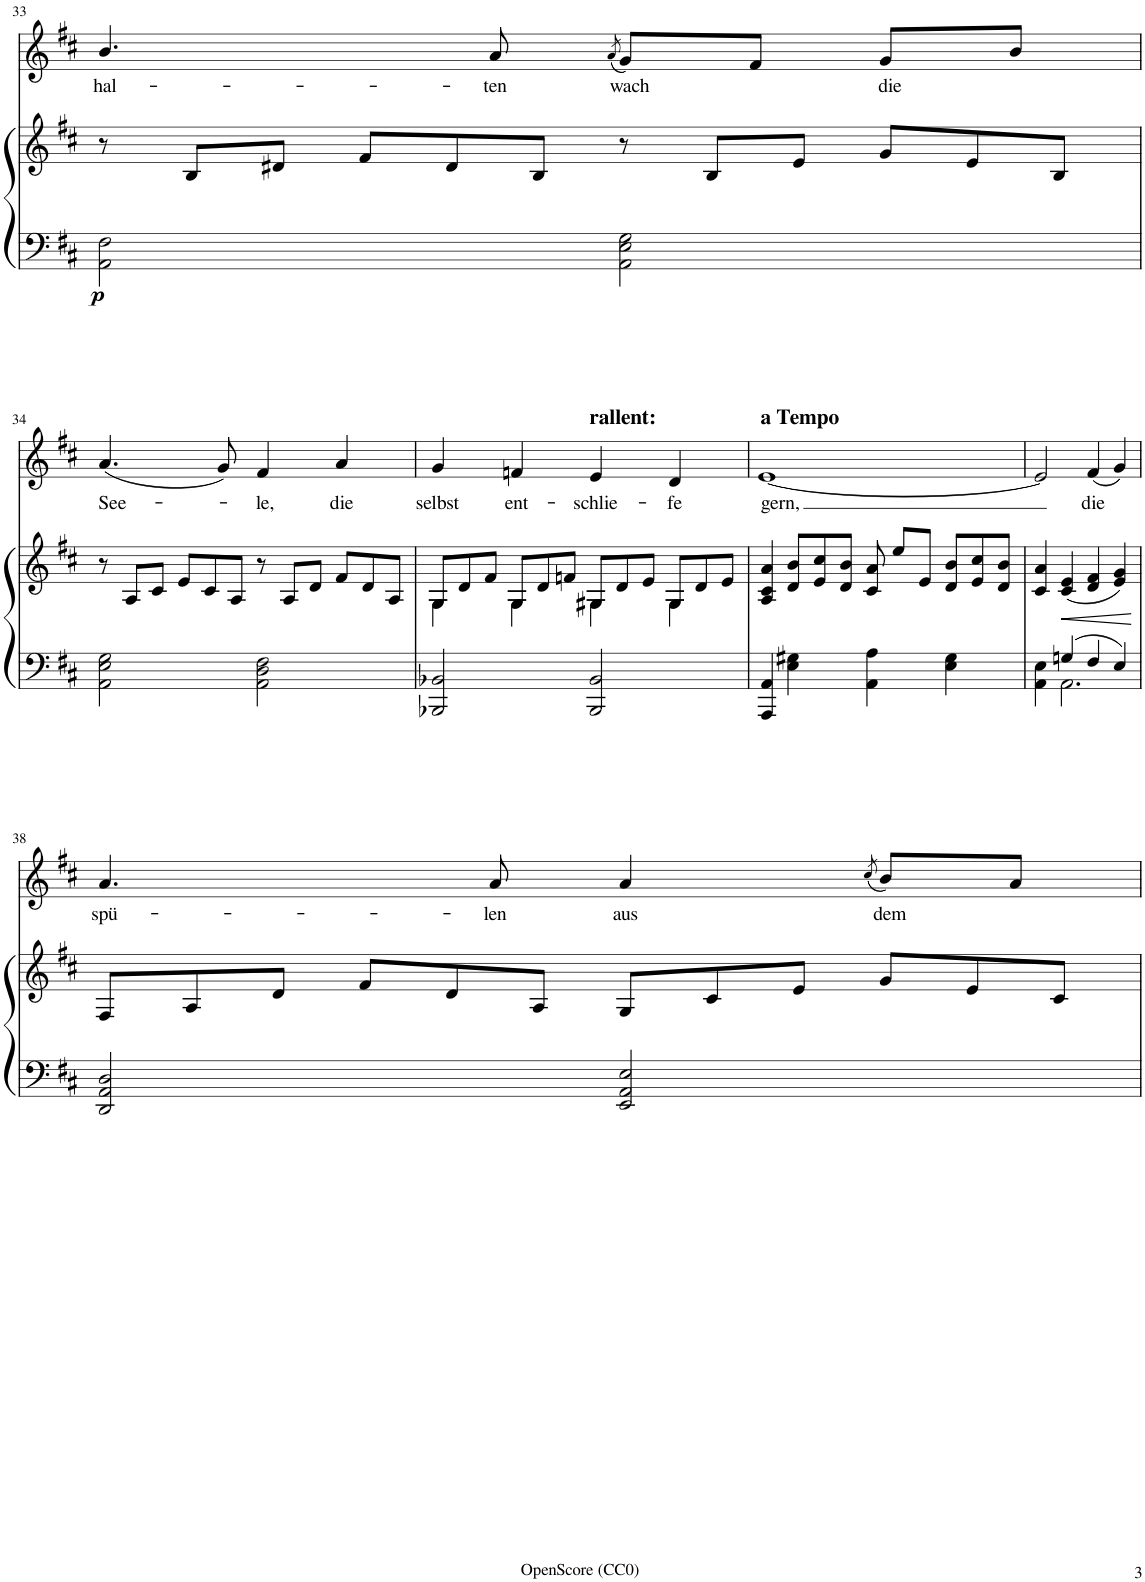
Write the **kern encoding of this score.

**kern	**kern	**dynam	**kern	**text
*part2	*part2	*part2	*part1	*part1
*staff3	*staff2	*staff2/3	*staff1	*staff1
*I"Pianoforte	*	*	*I"Gesang Voice	*
*I'Pno	*	*	*	*
!!LO:PB:g=z
*clefF4	*clefG2	*	*clefG2	*
*k[f#c#]	*k[f#c#]	*	*k[f#c#]	*
*M4/4	*M4/4	*	*M4/4	*
=33	=33	=33	=33	=33
!	!	!LO:DY:b=2	!	!LO:LY:b
2AA\ 2F#\	12r	p	4.b/	hal-
.	12B/L	.	.	.
.	12d#X/J	.	.	.
*	*Xbrackettup	*	*	*
.	12f#/L	.	.	.
.	12d#/	.	.	.
!	!	!	!	!LO:LY:b
.	.	.	8a/	-ten
.	12B/J	.	.	.
.	.	.	(8qa/	.
*	*brackettup	*	*	*
!	!	!	!	!LO:LY:b
2AA\ 2E\ 2G\	12r	.	8g/L)	wach
.	12B/L	.	.	.
.	.	.	8f#/J	.
.	12e/J	.	.	.
*	*Xbrackettup	*	*	*
!	!	!	!	!LO:LY:b
.	12g/L	.	8g/L	die
.	12e/	.	.	.
.	.	.	8b/J	.
.	12B/J	.	.	.
!!LO:LB:g=z
=34	=34	=34	=34	=34
*	*brackettup	*	*	*
!	!	!	!	!LO:LY:b
2AA\ 2E\ 2G\	12r	.	(4.a/	See-
.	12A/L	.	.	.
.	12c#/J	.	.	.
*	*Xbrackettup	*	*	*
.	12e/L	.	.	.
.	12c#/	.	.	.
.	.	.	8g/)	.
.	12A/J	.	.	.
*	*brackettup	*	*	*
!	!	!	!	!LO:LY:b
2AA\ 2D\ 2F#\	12r	.	4f#/	-le,
.	12A/L	.	.	.
.	12d/J	.	.	.
*	*Xbrackettup	*	*	*
!	!	!	!	!LO:LY:b
.	12f#/L	.	4a/	die
.	12d/	.	.	.
.	12A/J	.	.	.
=35	=35	=35	=35	=35
*	*^	*	*	*
!	!	!	!	!	!LO:LY:b
2BBB-X/ 2BB-X/	12G/L	4G\	.	4g/	selbst
.	12d/	.	.	.	.
.	12f#/J	.	.	.	.
!	!	!	!	!	!LO:LY:b
.	12G/L	4G\	.	4fn/	ent-
.	12d/	.	.	.	.
.	12fn/J	.	.	.	.
!	!	!	!	!LO:TX:a:B:t=rallent&colon;	!
!	!	!	!	!	!LO:LY:b
2BBB-/ 2BB-/	12G#X/L	4G#\	.	4e/	-schlie-
.	12d/	.	.	.	.
.	12e/J	.	.	.	.
!	!	!	!	!	!LO:LY:b
.	12G#/L	4G#\	.	4d/	-fe
.	12d/	.	.	.	.
.	12e/J	.	.	.	.
*	*v	*v	*	*	*
=36	=36	=36	=36	=36
!	!	!	!LO:TX:a:B:t=a Tempo	!
!	!	!	!	!LO:LY:b
4AAA/ 4AA/	4A/ 4c#/ 4a/	.	[1e	gern,
4E\ 4G#X\	12d/ 12b/L	.	.	.
.	12e/ 12cc#/	.	.	.
.	12d/ 12b/J	.	.	.
*	*brackettup	*	*	*
4AA\ 4A\	12c#/ 12a/	.	.	.
.	12ee/L	.	.	.
.	12e/J	.	.	.
*	*Xbrackettup	*	*	*
4E\ 4G#\	12d/ 12b/L	.	.	.
.	12e/ 12cc#/	.	.	.
.	12d/ 12b/J	.	.	.
=37	=37	=37	=37	=37
*^	*	*	*	*
4AA\ 4E\	4ryy	4c#/ 4a/	.	2e/]	.
!	!	!	!LO:HP:b	!	!
4Gn/	2.AA\	(4c#/ 4e/	<	.	.
!	!	!	!	!	!LO:LY:b
4F#/	.	4d/ 4f#/	.	(4f#/	die
4E/	.	4e/ 4g/)	.	4g/)	.
*v	*v	*	*	*	*
.	.	[	.	.
!!LO:LB:g=z
=38	=38	=38	=38	=38
!	!	!	!	!LO:LY:b
2DD/ 2AA/ 2D/	12F#/L	.	4.a/	spü-
.	12A/	.	.	.
.	12d/J	.	.	.
.	12f#/L	.	.	.
.	12d/	.	.	.
!	!	!	!	!LO:LY:b
.	.	.	8a/	-len
.	12A/J	.	.	.
!	!	!	!	!LO:LY:b
2EE/ 2AA/ 2E/	12G/L	.	4a/	aus
.	12c#/	.	.	.
.	12e/J	.	.	.
.	.	.	(8qcc#/	.
!	!	!	!	!LO:LY:b
.	12g/L	.	8b/L)	dem
.	12e/	.	.	.
.	.	.	8a/J	.
.	12c#/J	.	.	.
=	=	=	=	=
*-	*-	*-	*-	*-
